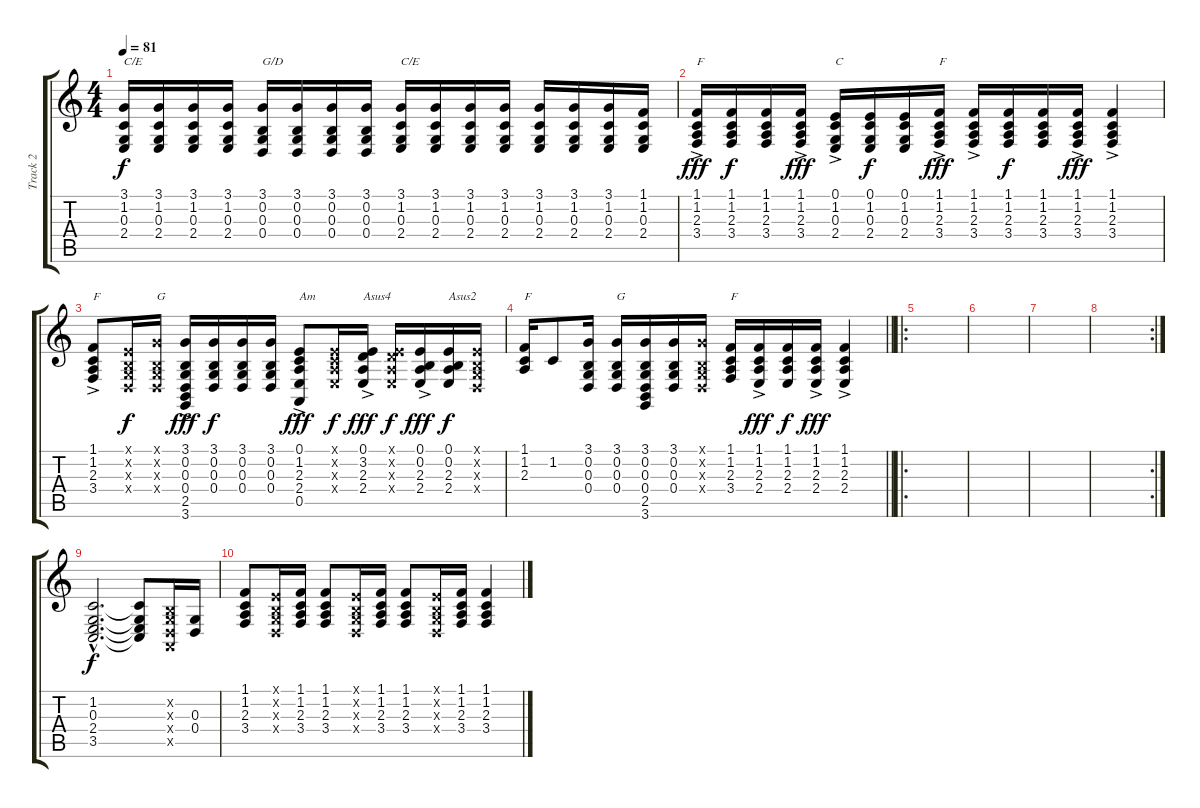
\track ("Track 2" "Track 2") {instrument electricgrandpiano}
\staff {score tabs}
\tuning (E4 B3 G3 D3 A2 E2) {hide}
\ts (4 4)
\tempo 81
\clef g2
\ks c
(3.1 1.2 0.3 2.4).16{txt "C/E" dy f} (3.1 1.2 0.3 2.4).16 (3.1 1.2 0.3 2.4).16 (3.1 1.2 0.3 2.4).16 (3.1 0.2 0.3 0.4).16{txt "G/D"} (3.1 0.2 0.3 0.4).16 (3.1 0.2 0.3 0.4).16 (3.1 0.2 0.3 0.4).16 (3.1 1.2 0.3 2.4).16{txt "C/E"} (3.1 1.2 0.3 2.4).16 (3.1 1.2 0.3 2.4).16 (3.1 1.2 0.3 2.4).16 (3.1 1.2 0.3 2.4).16 (3.1 1.2 0.3 2.4).16 (3.1 1.2 0.3 2.4).16 (1.1 1.2 0.3 2.4).16 |
(1.1{ac} 1.2 2.3 3.4).16{txt "F" dy fff} (1.1 1.2 2.3 3.4).16{dy f} (1.1 1.2 2.3 3.4).16 (1.1{ac} 1.2 2.3 3.4).16{dy fff} (0.1 1.2 0.3{ac} 2.4).16{txt "C"} (0.1 1.2 0.3 2.4).16{dy f} (0.1 1.2 0.3 2.4).16 (1.1{ac} 1.2 2.3 3.4).16{txt "F" dy fff} (1.1{ac} 1.2 2.3 3.4).16 (1.1 1.2 2.3 3.4).16{dy f} (1.1 1.2 2.3 3.4).16 (1.1{ac} 1.2 2.3 3.4).16{dy fff} (1.1 1.2 2.3{ac} 3.4).4 |
(1.1 1.2 2.3{ac} 3.4).8{txt "F"} (0.1{x} 0.2{x} 0.3{x} 0.4{x}).16{dy f} (3.1{x} 0.2{x} 0.3{x} 0.4{x}).16{txt "G"} (3.1{ac} 0.2 0.3 0.4 2.5 3.6).16{dy fff} (3.1 0.2 0.3 0.4).16{dy f} (3.1 0.2 0.3 0.4).16 (3.1 0.2 0.3 0.4).16 (0.1{ac} 1.2 2.3 2.4 0.5).8{txt "Am" dy fff} (0.1{x} 1.2{x} 2.3{x} 2.4{x}).16{dy f} (0.1{ac} 3.2 2.3 2.4).16{txt "Asus4" dy fff} (0.1{x} 3.2{x} 2.3{x} 2.4{x}).16{dy f} (0.1{ac} 0.2 2.3 2.4).16{dy fff} (0.1 0.2 2.3 2.4).16{txt "Asus2" dy f} (0.1{x} 0.2{x} 0.3{x} 0.4{x}).16 |
\barLineRight lightlight
(1.1 1.2 2.3).16{txt "F"} 1.2.8 (3.1 0.2 0.3 0.4).16 (3.1 0.2 0.3 0.4).16{txt "G"} (3.1 0.2 0.3 0.4 2.5 3.6).16 (3.1 0.2 0.3 0.4).16 (3.1{x} 0.2{x} 0.3{x} 0.4{x}).16 (1.1 1.2 2.3 3.4).16{txt "F"} (1.1{ac} 1.2 2.3 2.4).16{dy fff} (1.1 1.2 2.3 2.4).16{dy f} (1.1 1.2{ac} 2.3 2.4).16{dy fff} (1.1 1.2{ac} 2.3 2.4).4 |
\ro
|
|
|
\rc 2
|
(1.2{hac} 0.3{hac} 2.4{hac} 3.5{hac}).2{d dy f} (1.2{t} 0.3{t} 2.4{t} 3.5{t}).8 (0.2{x} 0.3{x} 0.4{x} 0.5{x}).16 (0.3 0.4).16 |
(1.1 1.2 2.3 3.4).8 (0.1{x} 0.2{x} 0.3{x} 0.4{x}).16 (1.1 1.2 2.3 3.4).16 (1.1 1.2 2.3 3.4).8 (0.1{x} 0.2{x} 0.3{x} 0.4{x}).16 (1.1 1.2 2.3 3.4).16 (1.1 1.2 2.3 3.4).8 (0.1{x} 0.2{x} 0.3{x} 0.4{x}).16 (1.1 1.2 2.3 3.4).16 (1.1 1.2 2.3 3.4).4
